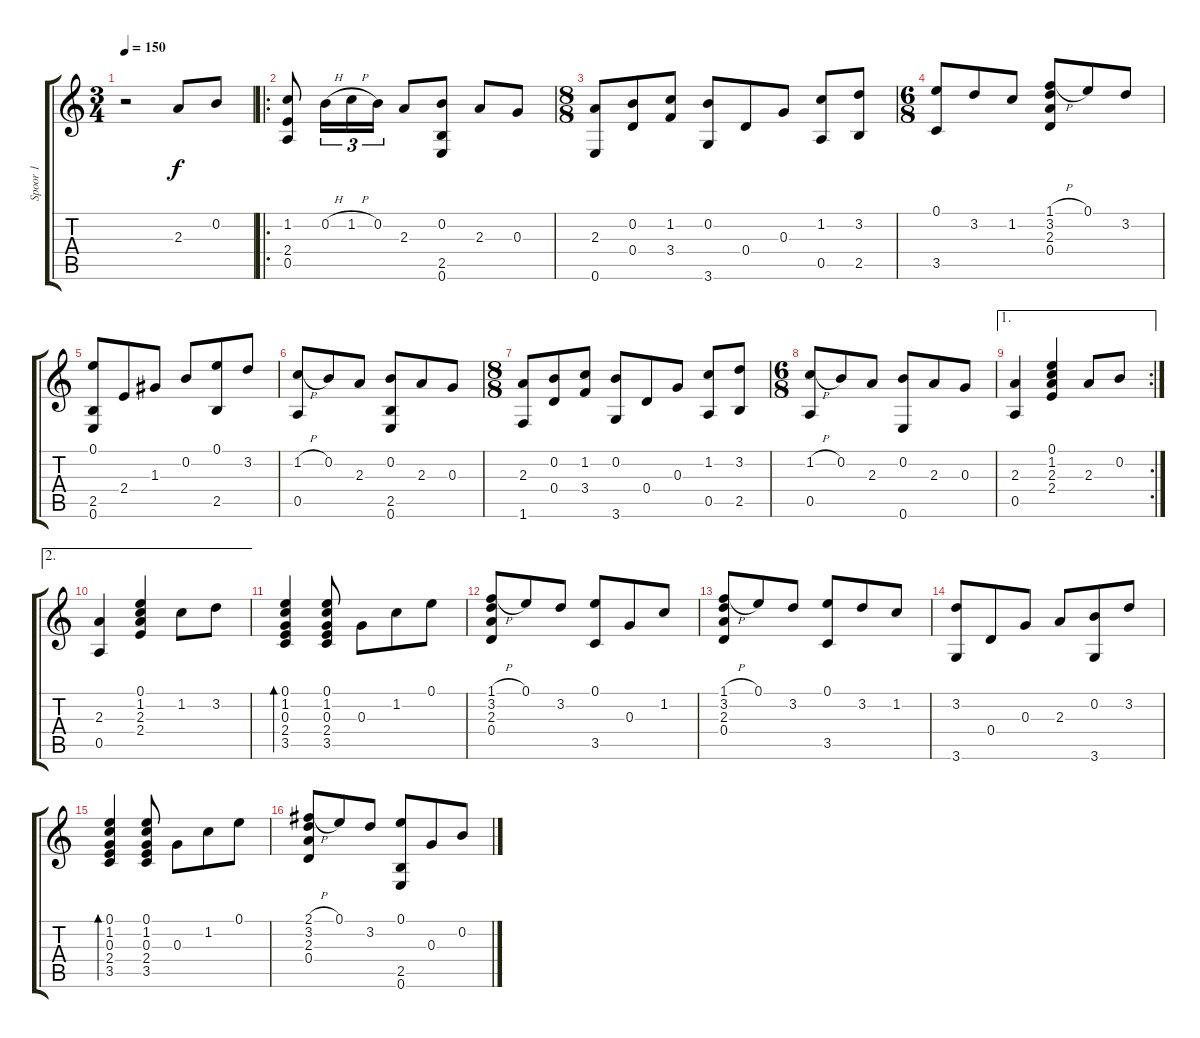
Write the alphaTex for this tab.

\track ("Spoor 1" "Spoor 1") {instrument acousticguitarnylon}
\staff {score tabs}
\tuning (E4 B3 G3 D3 A2 E2) {hide}
\ts (3 4)
\tempo 150
\clef g2
\ks c
r.2{dy f instrument acousticguitarnylon} 2.3.8 0.2.8 |
\ro
(1.2 2.4 0.5).8 0.2{h}.16{tu (3 2)} 1.2{h}.16{tu (3 2)} 0.2.16{tu (3 2)} 2.3.8 (0.2 2.5 0.6).8 2.3.8 0.3.8 |
\ts (8 8)
(2.3 0.6).8 (0.2 0.4).8 (1.2 3.4).8 (0.2 3.6).8 0.4.8 0.3.8 (1.2 0.5).8 (3.2 2.5).8 |
\ts (6 8)
(0.1 3.5).8 3.2.8 1.2.8 (1.1{h} 3.2 2.3 0.4).8 0.1.8 3.2.8 |
(0.1 2.5 0.6).8 2.4.8 1.3.8 0.2.8 (0.1 2.5).8 3.2.8 |
(1.2{h} 0.5).8 0.2.8 2.3.8 (0.2 2.5 0.6).8 2.3.8 0.3.8 |
\ts (8 8)
(2.3 1.6).8 (0.2 0.4).8 (1.2 3.4).8 (0.2 3.6).8 0.4.8 0.3.8 (1.2 0.5).8 (3.2 2.5).8 |
\ts (6 8)
(1.2{h} 0.5).8 0.2.8 2.3.8 (0.2 0.6).8 2.3.8 0.3.8 |
\ae 1
\rc 2
(2.3 0.5).4 (0.1 1.2 2.3 2.4).4 2.3.8 0.2.8 |
\ae 2
(2.3 0.5).4 (0.1 1.2 2.3 2.4).4 1.2.8 3.2.8 |
(0.1 1.2 0.3 2.4 3.5).4{bd 120} (0.1 1.2 0.3 2.4 3.5).8 0.3.8 1.2.8 0.1.8 |
(1.1{h} 3.2 2.3 0.4).8 0.1.8 3.2.8 (0.1 3.5).8 0.3.8 1.2.8 |
(1.1{h} 3.2 2.3 0.4).8 0.1.8 3.2.8 (0.1 3.5).8 3.2.8 1.2.8 |
(3.2 3.6).8 0.4.8 0.3.8 2.3.8 (0.2 3.6).8 3.2.8 |
(0.1 1.2 0.3 2.4 3.5).4{bd 120} (0.1 1.2 0.3 2.4 3.5).8 0.3.8 1.2.8 0.1.8 |
(2.1{h} 3.2 2.3 0.4).8 0.1.8 3.2.8 (0.1 2.5 0.6).8 0.3.8 0.2.8
